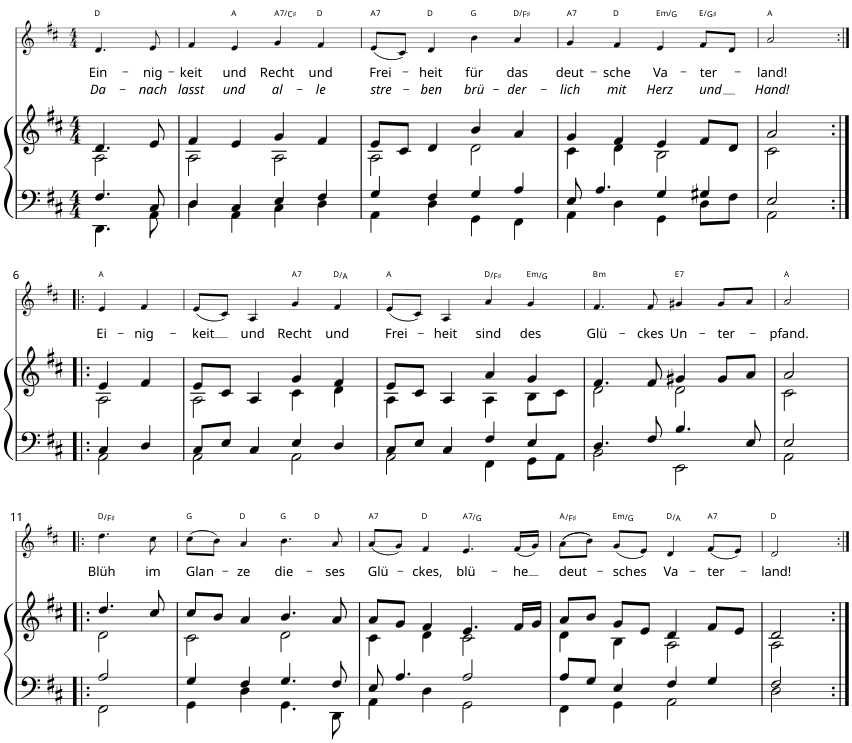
**kern	**kern	**kern	**text	**text	**harte
*part2	*part2	*part1	*part1	*part1	*part1
*staff3	*staff2	*staff1	*staff1	*staff1	*
*I"Piano	*	*I"Voice	*	*	*
*I'Pno	*	*	*	*	*
*	*	*stria5	*	*	*
*clefF4	*clefG2	*clefG2	*	*	*
*k[f#c#]	*k[f#c#]	*k[f#c#]	*	*	*
*M4/4	*M4/4	*M4/4	*	*	*
=1	=1	=1	=1	=1	=1
*^	*^	*	*	*	*
!	!	!	!	!	!LO:LY:b	!LO:LY:b	!
4.F#/	4.DD\	4.d/	2A\	4.d/	Ein-	Da-	D:maj
!	!	!	!	!	!LO:LY:b	!LO:LY:b	!
8C#/	8AA\	8e/	.	8e/	-nig-	-nach	.
=2	=2	=2	=2	=2	=2	=2	=2
!	!	!	!	!	!LO:LY:b	!LO:LY:b	!
4D/	4D\	4f#/	2A\	4f#/	-keit	lasst	.
!	!	!	!	!	!LO:LY:b	!LO:LY:b	!
4C#/	4AA\	4e/	.	4e/	und	und	A:maj
!	!	!	!	!	!LO:LY:b	!LO:LY:b	!LO:H:kt=7
4E/	4C#\	4g/	2A\	4g/	Recht	al-	A:7/3
!	!	!	!	!	!LO:LY:b	!LO:LY:b	!
4F#/	4D\	4f#/	.	4f#/	und	-le	D:maj
=3	=3	=3	=3	=3	=3	=3	=3
!	!	!	!	!	!LO:LY:b	!LO:LY:b	!LO:H:kt=7
4G/	4AA\	8e/L	2A\	(8e/L	Frei-	stre-	A:7
.	.	8c#/J	.	8c#/J)	.	.	.
!	!	!	!	!	!LO:LY:b	!LO:LY:b	!
4F#/	4D\	4d/	.	4d/	-heit	-ben	D:maj
!	!	!	!	!	!LO:LY:b	!LO:LY:b	!
4G/	4GG\	4b/	2d\	4b\	für	brü-	G:maj
!	!	!	!	!	!LO:LY:b	!LO:LY:b	!
4A/	4FF#\	4a/	.	4a/	das	-der-	D:maj/3
=4	=4	=4	=4	=4	=4	=4	=4
!	!	!	!	!	!LO:LY:b	!LO:LY:b	!LO:H:kt=7
8E/	4AA\	4g/	4c#\	4g/	deut-	-lich	A:7
4.A/	.	.	.	.	.	.	.
!	!	!	!	!	!LO:LY:b	!LO:LY:b	!
.	4D\	4f#/	4d\	4f#/	-sche	mit	D:maj
!	!	!	!	!	!LO:LY:b	!LO:LY:b	!LO:H:kt=m
4G/	4GG\	4e/	2B\	4e/	Va-	Herz	E:min/b3
!	!	!	!	!	!LO:LY:b	!LO:LY:b	!
4G#X/	8D\L	8f#/L	.	8f#/L	-ter-	und	E:maj/3
.	8F#\J	8d/J	.	8d/J	.	.	.
=5	=5	=5	=5	=5	=5	=5	=5
!	!	!	!	!	!LO:LY:b	!LO:LY:b	!
2E/	2AA\	2a/	2c#\	2a/	-land!	Hand!	A:maj
!!LO:LB:g=z
=6:|!|:	=6:|!|:	=6:|!|:	=6:|!|:	=6:|!|:	=6:|!|:	=6:|!|:	=6:|!|:
!	!	!	!	!	!LO:LY:b	!	!
4C#/	2AA\	4e/	2A\	4e/	Ei-	.	A:maj
!	!	!	!	!	!LO:LY:b	!	!
4D/	.	4f#/	.	4f#/	-nig-	.	.
=7	=7	=7	=7	=7	=7	=7	=7
!	!	!	!	!	!LO:LY:b	!	!
8C#/L	2AA\	8e/L	2A\	(8e/L	-keit	.	.
8E/J	.	8c#/J	.	8c#/J)	.	.	.
!	!	!	!	!	!LO:LY:b	!	!
4C#/	.	4A/	.	4A/	und	.	.
!	!	!	!	!	!LO:LY:b	!	!LO:H:kt=7
4E/	2AA\	4g/	4c#\	4g/	Recht	.	A:7
!	!	!	!	!	!LO:LY:b	!	!
4D/	.	4f#/	4d\	4f#/	und	.	D:maj/5
=8	=8	=8	=8	=8	=8	=8	=8
!	!	!	!	!	!LO:LY:b	!	!
8C#/L	2AA\	8e/L	4A\	(8e/L	Frei-	.	A:maj
8E/J	.	8c#/J	.	8c#/J)	.	.	.
!	!	!	!	!	!LO:LY:b	!	!
4C#/	.	4A/	4ryy	4A/	-heit	.	.
!	!	!	!	!	!LO:LY:b	!	!
4F#/	4FF#\	4a/	4A\	4a/	sind	.	D:maj/3
!	!	!	!	!	!LO:LY:b	!	!LO:H:kt=m
4E/	8GG\L	4g/	8B\L	4g/	des	.	E:min/b3
.	8AA\J	.	8c#\J	.	.	.	.
=9	=9	=9	=9	=9	=9	=9	=9
!	!	!	!	!	!LO:LY:b	!	!LO:H:kt=m
4.D/	2BB\	4.f#/	2d\	4.f#/	Glü-	.	B:min
!	!	!	!	!	!LO:LY:b	!	!
8F#/	.	8f#/	.	8f#/	-ckes	.	.
!	!	!	!	!	!LO:LY:b	!	!LO:H:kt=7
4.B/	2EE\	4g#X/	2d\	4g#X/	Un-	.	E:7
!	!	!	!	!	!LO:LY:b	!	!
.	.	8g#/L	.	8g#/L	-ter-	.	.
8E/	.	8a/J	.	8a/J	.	.	.
=10	=10	=10	=10	=10	=10	=10	=10
!	!	!	!	!	!LO:LY:b	!	!
2E/	2AA\	2a/	2c#\	2a/	-pfand.	.	A:maj
!!LO:LB:g=z
=11!|:	=11!|:	=11!|:	=11!|:	=11!|:	=11!|:	=11!|:	=11!|:
!	!	!	!	!	!LO:LY:b	!	!
2A/	2FF#\	4.dd/	2d\	4.dd\	Blüh	.	D:maj/3
!	!	!	!	!	!LO:LY:b	!	!
.	.	8cc#/	.	8cc#\	im	.	.
=12	=12	=12	=12	=12	=12	=12	=12
!	!	!	!	!	!LO:LY:b	!	!
*	*	*	*	*^	*	*	*
4G/	4GG\	8cc#/L	2c#\	(8cc#\L	2.ryy	Glan-	.	G:maj
.	.	8b/J	.	8b\J)	.	.	.	.
!	!	!	!	!	!	!LO:LY:b	!	!
4F#/	4D\	4a/	.	4a/	.	-ze	.	D:maj
!	!	!	!	!	!	!LO:LY:b	!	!
4.G/	4.GG\	4.b/	2d\	4.b\	.	die-	.	G:maj
.	.	.	.	.	4ryy	.	.	D:maj
!	!	!	!	!	!	!LO:LY:b	!	!
8F#/	8DD\	8a/	.	8a/	.	-ses	.	.
=13	=13	=13	=13	=13	=13	=13	=13	=13
!	!	!	!	!	!	!LO:LY:b	!	!LO:H:kt=7
*	*	*	*	*v	*v	*	*	*
8E/	4AA\	8a/L	4c#\	(8a/L	Glü-	.	A:7
4.A/	.	8g/J	.	8g/J)	.	.	.
!	!	!	!	!	!LO:LY:b	!	!
.	4D\	4f#/	4d\	4f#/	-ckes,	.	D:maj
!	!	!	!	!	!LO:LY:b	!	!LO:H:kt=7
2A/	2GG\	4.e/	2c#\	4.e/	blü-	.	A:7/b7
!	!	!	!	!	!LO:LY:b	!	!
.	.	16f#/LL	.	(16f#/LL	-he	.	.
.	.	16g/JJ	.	16g/JJ)	.	.	.
=14	=14	=14	=14	=14	=14	=14	=14
!	!	!	!	!	!LO:LY:b	!	!
8A/L	4FF#\	8a/L	4d\	((8a\L	deut-	.	A:maj/6
8G/J	.	8b/J	.	8b\J))	.	.	.
!	!	!	!	!	!LO:LY:b	!	!LO:H:kt=m
4E/	4GG\	8g/L	4B\	(8g/L	-sches	.	E:min/b3
.	.	8e/J	.	8e/J)	.	.	.
!	!	!	!	!	!LO:LY:b	!	!
4F#/	2AA\	4d/	2A\	4d/	Va-	.	D:maj/5
!	!	!	!	!	!LO:LY:b	!	!LO:H:kt=7
4G/	.	8f#/L	.	(8f#/L	-ter-	.	A:7
.	.	8e/J	.	8e/J)	.	.	.
=15	=15	=15	=15	=15	=15	=15	=15
!	!	!	!	!	!LO:LY:b	!	!
2F#/	2D\	2d/	2A\	2d/	-land!	.	D:maj
*v	*v	*	*	*	*	*	*
*	*v	*v	*	*	*	*
=:|!	=:|!	=:|!	=:|!	=:|!	=:|!
*-	*-	*-	*-	*-	*-
